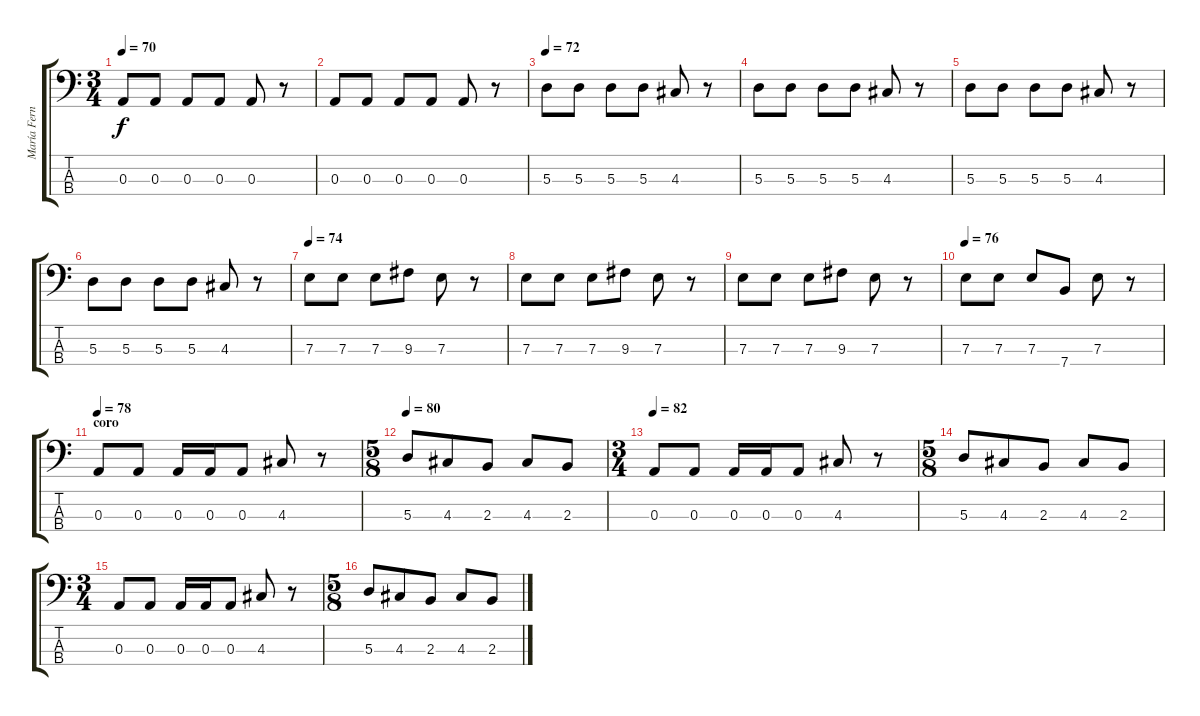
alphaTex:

\track ("María Fernanda (bajo)" "María Fern") {instrument electricbassfinger}
\staff {score tabs}
\tuning (G2 D2 A1 E1) {hide}
\ts (3 4)
\tempo 70
\clef f4
\ks c
0.3.8{dy f} 0.3.8 0.3.8 0.3.8 0.3.8 r.8 |
0.3.8 0.3.8 0.3.8 0.3.8 0.3.8 r.8 |
\tempo 72
5.3.8 5.3.8 5.3.8 5.3.8 4.3.8 r.8 |
5.3.8 5.3.8 5.3.8 5.3.8 4.3.8 r.8 |
5.3.8 5.3.8 5.3.8 5.3.8 4.3.8 r.8 |
5.3.8 5.3.8 5.3.8 5.3.8 4.3.8 r.8 |
\tempo 74
7.3.8 7.3.8 7.3.8 9.3.8 7.3.8 r.8 |
7.3.8 7.3.8 7.3.8 9.3.8 7.3.8 r.8 |
7.3.8 7.3.8 7.3.8 9.3.8 7.3.8 r.8 |
\tempo 76
7.3.8 7.3.8 7.3.8 7.4.8 7.3.8 r.8 |
\section ("" "coro")
\tempo 78
0.3.8{volume 14} 0.3.8 0.3.16 0.3.16 0.3.8 4.3.8 r.8 |
\ts (5 8)
\tempo 80
5.3.8 4.3.8 2.3.8 4.3.8 2.3.8 |
\ts (3 4)
\tempo 82
0.3.8 0.3.8 0.3.16 0.3.16 0.3.8 4.3.8 r.8 |
\ts (5 8)
5.3.8 4.3.8 2.3.8 4.3.8 2.3.8 |
\ts (3 4)
0.3.8 0.3.8 0.3.16 0.3.16 0.3.8 4.3.8 r.8 |
\ts (5 8)
5.3.8 4.3.8 2.3.8 4.3.8 2.3.8
